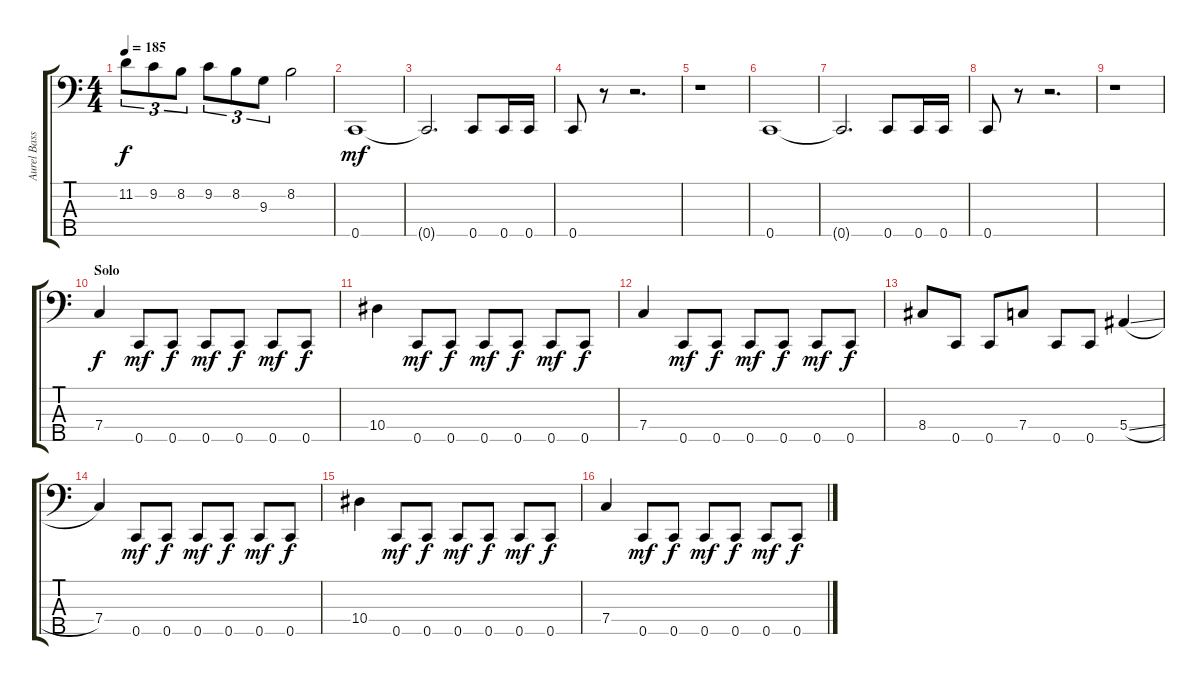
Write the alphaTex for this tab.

\track ("Aurel Bass" "Aurel Bass") {instrument electricbassfinger}
\staff {score tabs}
\tuning (Ab2 Eb2 Bb1 F1 C1) {hide}
\ts (4 4)
\tempo 185
\clef f4
\ks c
11.2.8{tu (3 2) dy f} 9.2.8{tu (3 2)} 8.2.8{tu (3 2)} 9.2.8{tu (3 2)} 8.2.8{tu (3 2)} 9.3.8{tu (3 2)} 8.2.2 |
0.5.1{dy mf} |
0.5{t}.2{d} 0.5.8 0.5.16 0.5.16 |
0.5.8 r.8 r.2{d} |
r.1 |
0.5.1 |
0.5{t}.2{d} 0.5.8 0.5.16 0.5.16 |
0.5.8 r.8 r.2{d} |
r.1 |
\section ("" "Solo")
7.4.4{dy f} 0.5.8{dy mf} 0.5.8{dy f} 0.5.8{dy mf} 0.5.8{dy f} 0.5.8{dy mf} 0.5.8{dy f} |
10.4.4 0.5.8{dy mf} 0.5.8{dy f} 0.5.8{dy mf} 0.5.8{dy f} 0.5.8{dy mf} 0.5.8{dy f} |
7.4.4 0.5.8{dy mf} 0.5.8{dy f} 0.5.8{dy mf} 0.5.8{dy f} 0.5.8{dy mf} 0.5.8{dy f} |
8.4.8 0.5.8 0.5.8 7.4.8 0.5.8 0.5.8 5.4{sl}.4 |
7.4.4 0.5.8{dy mf} 0.5.8{dy f} 0.5.8{dy mf} 0.5.8{dy f} 0.5.8{dy mf} 0.5.8{dy f} |
10.4.4 0.5.8{dy mf} 0.5.8{dy f} 0.5.8{dy mf} 0.5.8{dy f} 0.5.8{dy mf} 0.5.8{dy f} |
7.4.4 0.5.8{dy mf} 0.5.8{dy f} 0.5.8{dy mf} 0.5.8{dy f} 0.5.8{dy mf} 0.5.8{dy f}
